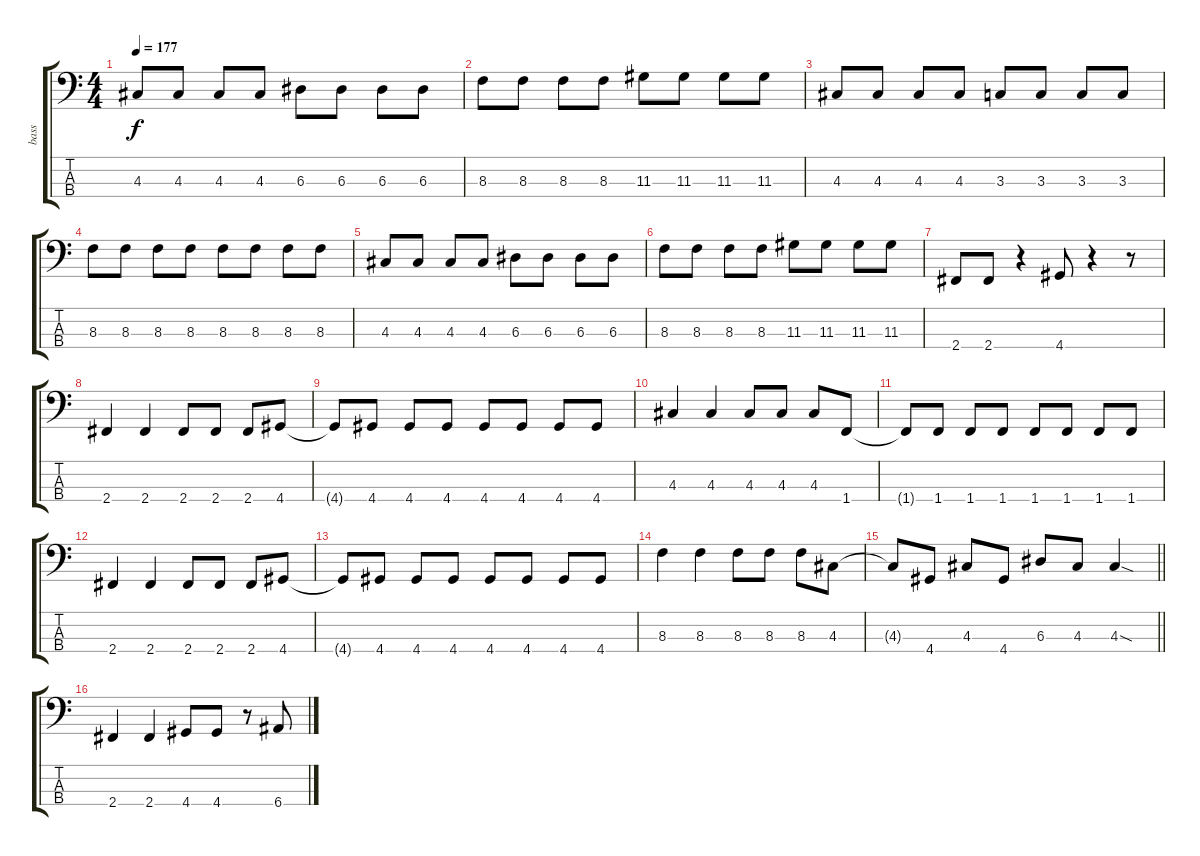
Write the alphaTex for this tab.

\track ("bass" "bass") {instrument electricbasspick}
\staff {score tabs}
\tuning (G2 D2 A1 E1) {hide}
\ts (4 4)
\section ("" "")
\tempo 177
\clef f4
\ks c
4.3.8{dy f instrument electricbasspick} 4.3.8 4.3.8 4.3.8 6.3.8 6.3.8 6.3.8 6.3.8 |
8.3.8 8.3.8 8.3.8 8.3.8 11.3.8 11.3.8 11.3.8 11.3.8 |
4.3.8 4.3.8 4.3.8 4.3.8 3.3.8 3.3.8 3.3.8 3.3.8 |
8.3.8 8.3.8 8.3.8 8.3.8 8.3.8 8.3.8 8.3.8 8.3.8 |
4.3.8 4.3.8 4.3.8 4.3.8 6.3.8 6.3.8 6.3.8 6.3.8 |
8.3.8 8.3.8 8.3.8 8.3.8 11.3.8 11.3.8 11.3.8 11.3.8 |
2.4.8 2.4.8 r.4 4.4.8 r.4 r.8 |
2.4.4 2.4.4 2.4.8 2.4.8 2.4.8 4.4.8 |
4.4{t}.8 4.4.8 4.4.8 4.4.8 4.4.8 4.4.8 4.4.8 4.4.8 |
4.3.4 4.3.4 4.3.8 4.3.8 4.3.8 1.4.8 |
1.4{t}.8 1.4.8 1.4.8 1.4.8 1.4.8 1.4.8 1.4.8 1.4.8 |
2.4.4 2.4.4 2.4.8 2.4.8 2.4.8 4.4.8 |
4.4{t}.8 4.4.8 4.4.8 4.4.8 4.4.8 4.4.8 4.4.8 4.4.8 |
8.3.4 8.3.4 8.3.8 8.3.8 8.3.8 4.3.8 |
\barLineRight lightlight
4.3{t}.8 4.4.8 4.3.8 4.4.8 6.3.8 4.3.8 4.3{sod}.4 |
\section ("" "")
2.4.4 2.4.4 4.4.8 4.4.8 r.8 6.4.8
